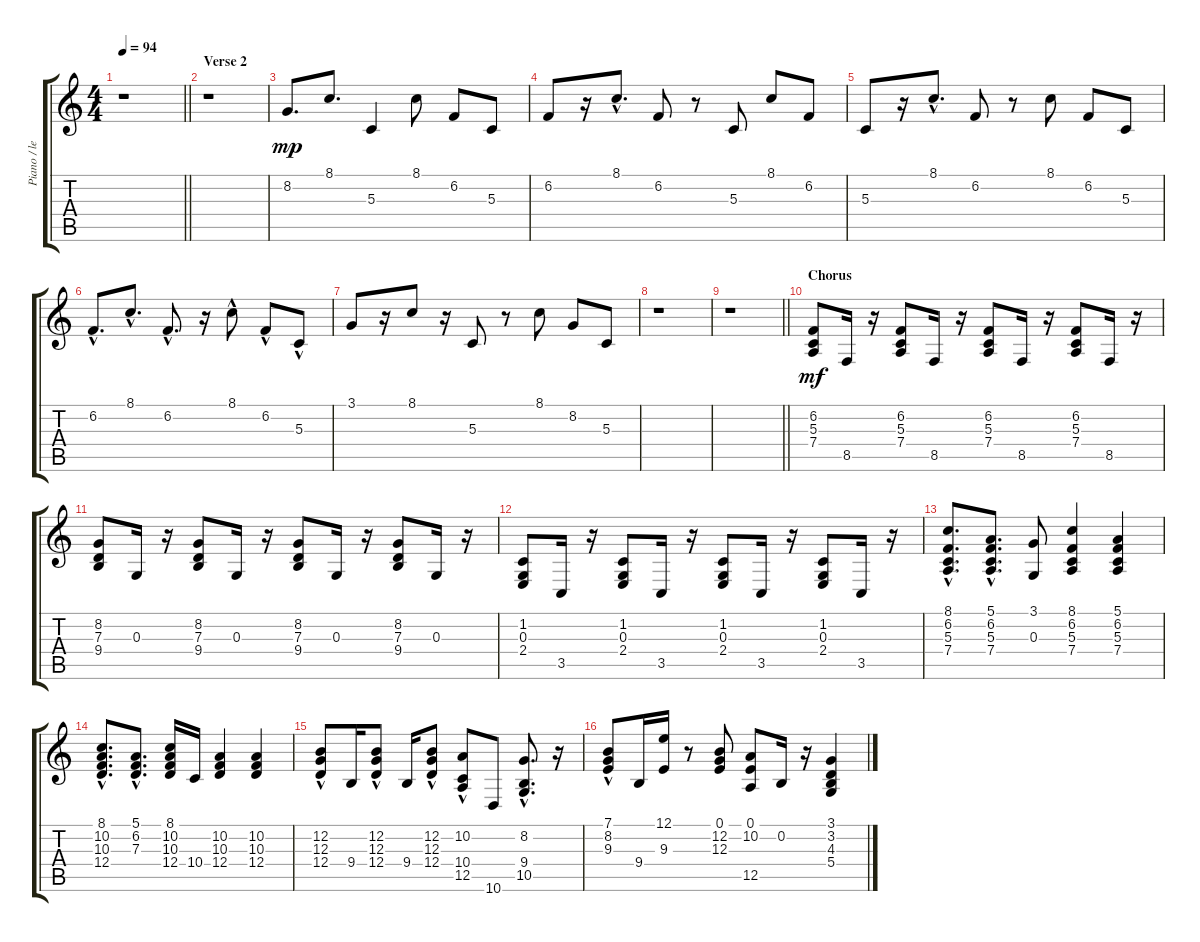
\track ("Piano / left hand" "Piano / le") {instrument brightacousticpiano}
\staff {score tabs}
\tuning (E4 B3 G3 D3 A2 E2) {hide}
\ts (4 4)
\tempo 94
\clef g2
\barLineRight lightlight
\ks c
r.1{dy mp} |
\section ("" "Verse 2")
r.1 |
8.2.8{d} 8.1.8{d} 5.3.4 8.1.8 6.2.8 5.3.8 |
6.2.8 r.16 8.1{hac}.8{d} 6.2.8 r.8 5.3.8 8.1.8 6.2.8 |
5.3.8 r.16 8.1{hac}.8{d} 6.2.8 r.8 8.1.8 6.2.8 5.3.8 |
6.2{hac}.8{d} 8.1{hac}.8{d} 6.2{hac}.8{d} r.16 8.1{hac}.8 6.2{hac}.8 5.3{hac}.8 |
3.1.8 r.16 8.1.8 r.16 5.3.8 r.8 8.1.8 8.2.8 5.3.8 |
r.1 |
\barLineRight lightlight
r.1 |
\section ("" "Chorus")
(6.2 5.3 7.4).8{dy mf} 8.5.16 r.16 (6.2 5.3 7.4).8 8.5.16 r.16 (6.2 5.3 7.4).8 8.5.16 r.16 (6.2 5.3 7.4).8 8.5.16 r.16 |
(8.2 7.3 9.4).8 0.3.16 r.16 (8.2 7.3 9.4).8 0.3.16 r.16 (8.2 7.3 9.4).8 0.3.16 r.16 (8.2 7.3 9.4).8 0.3.16 r.16 |
(1.2 0.3 2.4).8 3.5.16 r.16 (1.2 0.3 2.4).8 3.5.16 r.16 (1.2 0.3 2.4).8 3.5.16 r.16 (1.2 0.3 2.4).8 3.5.16 r.16 |
(8.1{hac} 6.2{hac} 5.3{hac} 7.4{hac}).8{d} (5.1{hac} 6.2{hac} 5.3{hac} 7.4{hac}).8{d} (3.1 0.3).8 (8.1 6.2 5.3 7.4).4 (5.1 6.2 5.3 7.4).4 |
(8.1{hac} 10.2{hac} 10.3{hac} 12.4{hac}).8{d} (5.1{hac} 6.2{hac} 7.3{hac}).8{d} (8.1 10.2 10.3 12.4).16 10.4.16 (10.2 10.3 12.4).4 (10.2 10.3 12.4).4 |
(12.2{hac} 12.3{hac} 12.4{hac}).8 9.4.16 (12.2{hac} 12.3{hac} 12.4{hac}).8 9.4.16 (12.2{hac} 12.3{hac} 12.4{hac}).8 (10.2{hac} 10.4{hac} 12.5{hac}).8 10.6.8 (8.2{hac} 9.4{hac} 10.5{hac}).8{d} r.16 |
(7.1{hac} 8.2{hac} 9.3{hac}).8 9.4.16 (12.1 9.3).16 r.8 (0.1 12.2 12.3).8 (0.1 10.2 12.5).8 0.2.16 r.16 (3.1 3.2 4.3 5.4).4
